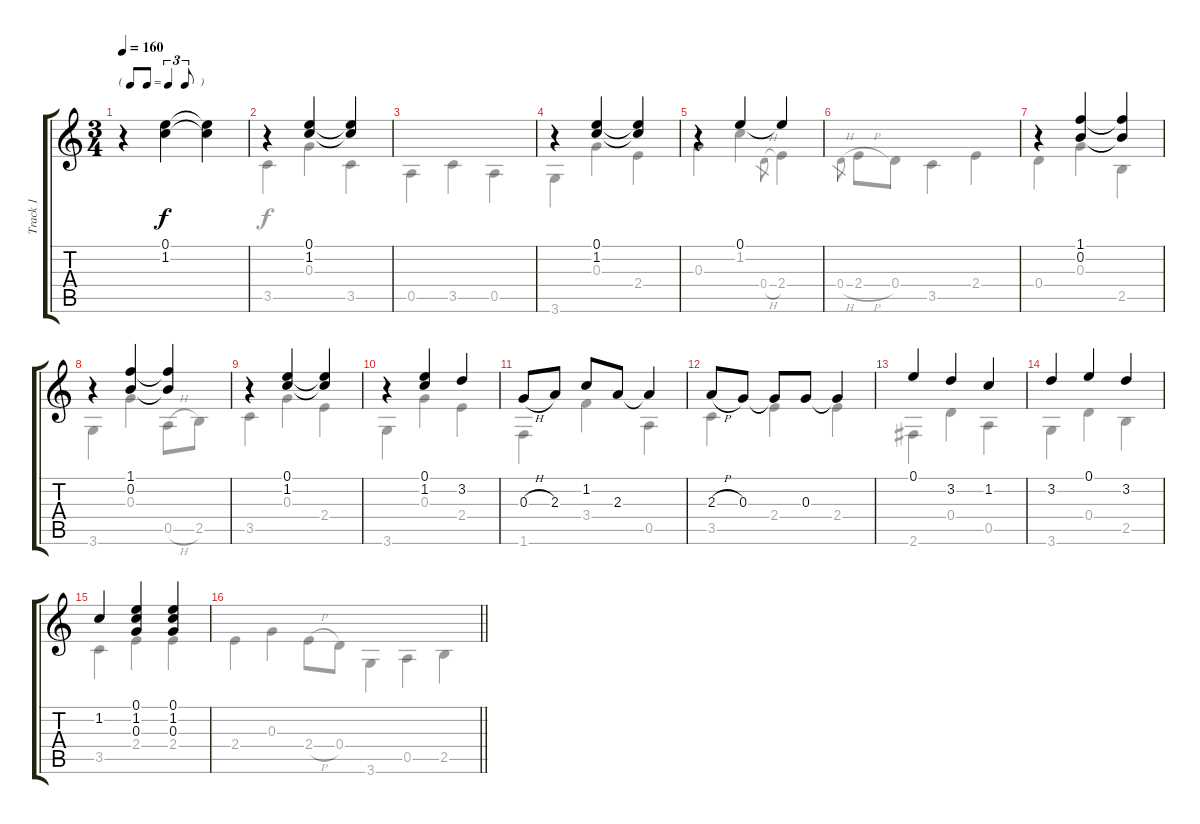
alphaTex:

\track ("Track 1" "Track 1") {instrument acousticguitarsteel}
\staff {score tabs}
\tuning (E4 B3 G3 D3 A2 E2) {hide}
\voice
\ts (3 4)
\tf triplet8th
\tempo 160
\clef g2
\ks c
r.4{dy f} (0.1 1.2).4 (0.1{t} 1.2{t}).4 |
r.4 (0.1 1.2).4 (0.1{t} 1.2{t}).4 |
|
r.4 (0.1 1.2).4 (0.1{t} 1.2{t}).4 |
r.4 0.1.4 0.1{t}.4 |
|
r.4 (1.1 0.2).4 (1.1{t} 0.2{t}).4 |
r.4 (1.1 0.2).4 (1.1{t} 0.2{t}).4 |
r.4 (0.1 1.2).4 (0.1{t} 1.2{t}).4 |
r.4 (0.1 1.2).4 3.2.4 |
0.3{h}.8 2.3.8 1.2.8 2.3.8 2.3{t}.4 |
2.3{h}.8 0.3.8 0.3{t}.8 0.3.8 0.3{t}.4 |
0.1.4 3.2.4 1.2.4 |
3.2.4 0.1.4 3.2.4 |
1.2.4 (0.1 1.2 0.3).4 (0.1 1.2 0.3).4 |
\barLineRight lightlight
\voice
\clef g2
\ottava regular
\simile none
\ks c
2.4.4{dy f} 0.3.4 2.4{h}.8 0.4.8 |
3.5.4 0.3.4 3.5.4 |
0.5.4 3.5.4 0.5.4 |
3.6.4 0.3.4 2.4.4 |
0.3.4 1.2.4 0.4{h}.8{gr} 2.4.4 |
0.4{h}.8{gr} 2.4{h}.8 0.4.8 3.5.4 2.4.4 |
0.4.4 0.3.4 2.5.4 |
3.6.4 0.3.4 0.5{h}.8 2.5.8 |
3.5.4 0.3.4 2.4.4 |
3.6.4 0.3.4 2.4.4 |
1.6.4 3.4.4 0.5.4 |
3.5.4 2.4.4 2.4.4 |
2.6.4 0.4.4 0.5.4 |
3.6.4 0.4.4 2.5.4 |
3.5.4 2.4.4 2.4.4 |
\barLineRight lightlight
3.6.4 0.5.4 2.5.4
